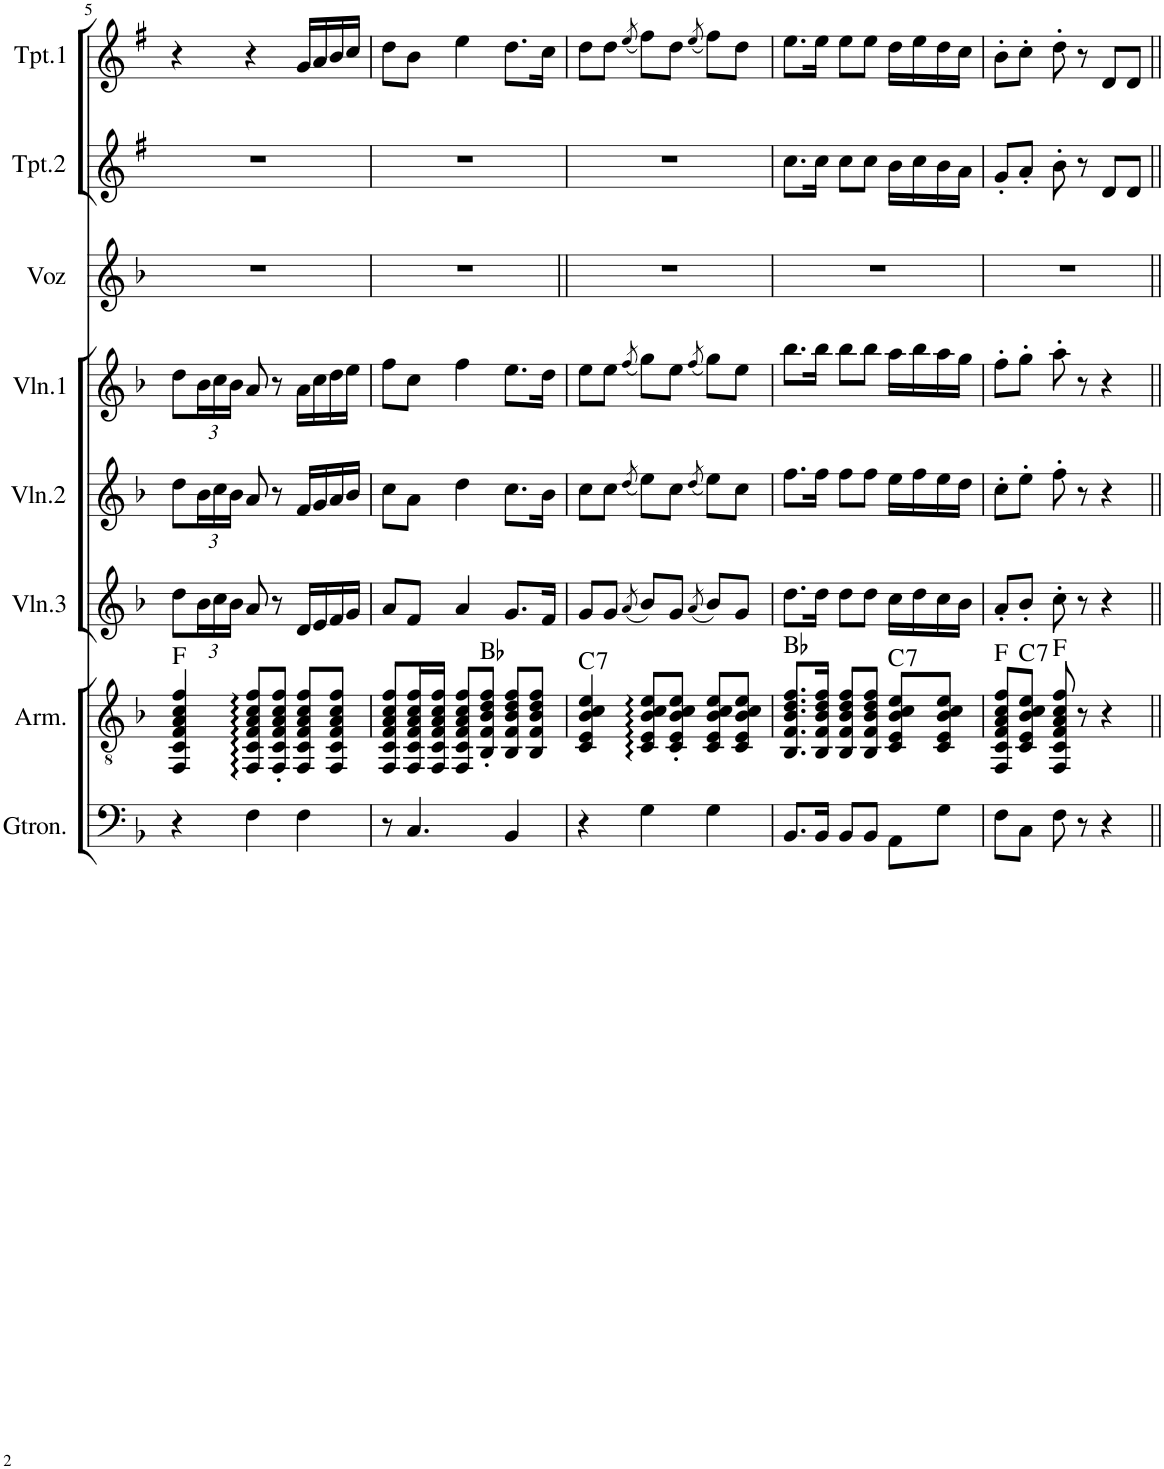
**kern	**kern	**harte	**kern	**kern	**kern	**kern	**kern	**kern
*part8	*part7	*part7	*part6	*part5	*part4	*part3	*part2	*part1
*staff8	*staff7	*	*staff6	*staff5	*staff4	*staff3	*staff2	*staff1
*I"Guitarrón	*I"Armonia	*	*I"Violin 3	*I"Violin 2	*I"Violin 1	*I"Voz	*I"Trompeta 2	*I"Trompeta 1
*	*I'Arm.	*	*I'Vln.3	*I'Vln.2	*I'Vln.1	*I'Voz	*I'Tpt.2	*I'Tpt.1
!!LO:PB:g=z
*clefF4	*clefGv2	*	*clefG2	*clefG2	*clefG2	*clefG2	*clefG2	*clefG2
*Trd7c12	*	*	*	*	*	*	*Trd1c2	*Trd1c2
*k[b-]	*k[b-]	*	*k[b-]	*k[b-]	*k[b-]	*k[b-]	*k[f#]	*k[f#]
*M3/4	*M3/4	*	*M3/4	*M3/4	*M3/4	*M3/4	*M3/4	*M3/4
=5	=5	=5	=5	=5	=5	=5	=5	=5
4r	4FF/ 4C/ 4F/ 4A/ 4c/ 4f/	F:maj	8dd\L	8dd\L	8dd\L	2.r	2.r	4r
*	*	*	*Xbrackettup	*Xbrackettup	*Xbrackettup	*	*	*
.	.	.	24b-\L	24b-\L	24b-\L	.	.	.
.	.	.	24cc\	24cc\	24cc\	.	.	.
.	.	.	24b-\JJ	24b-\JJ	24b-\JJ	.	.	.
4F\	8FF/ 8C/ 8F/ 8A/ 8c/ 8f/L	.	8a/	8a/	8a/	.	.	4r
.	8FF/' 8C/' 8F/' 8A/' 8c/' 8f/'J	.	8r	8r	8r	.	.	.
4F\	8FF/ 8C/ 8F/ 8A/ 8c/ 8f/L	.	16d/LL	16f/LL	16a\LL	.	.	16g/LL
.	.	.	16e/	16g/	16cc\	.	.	16a/
.	8FF/ 8C/ 8F/ 8A/ 8c/ 8f/J	.	16f/	16a/	16dd\	.	.	16b/
.	.	.	16g/JJ	16b-/JJ	16ee\JJ	.	.	16cc/JJ
=6	=6	=6	=6	=6	=6	=6	=6	=6
8r	8FF/ 8C/ 8F/ 8A/ 8c/ 8f/L	.	8a/L	8cc\L	8ff\L	2.r	2.r	8dd\L
4.C/	16FF/ 16C/ 16F/ 16A/ 16c/ 16f/L	.	8f/J	8a\J	8cc\J	.	.	8b\J
.	16FF/ 16C/ 16F/ 16A/ 16c/ 16f/JJ	.	.	.	.	.	.	.
.	8FF/ 8C/ 8F/ 8A/ 8c/ 8f/L	.	4a/	4dd\	4ff\	.	.	4ee\
.	8BB-/' 8F/' 8B-/' 8d/' 8f/'J	Bb:maj	.	.	.	.	.	.
4BB-/	8BB-/ 8F/ 8B-/ 8d/ 8f/L	.	8.g/L	8.cc\L	8.ee\L	.	.	8.dd\L
.	8BB-/ 8F/ 8B-/ 8d/ 8f/J	.	.	.	.	.	.	.
.	.	.	16f/Jk	16b-\Jk	16dd\Jk	.	.	16cc\Jk
=7	=7	=7	=7	=7	=7	=7	=7	=7
!	!	!LO:H:kt=7	!	!	!	!	!	!
4r	4C/ 4E/ 4B-/ 4c/ 4e/	C:7	8g/L	8cc\L	8ee\L	2.r	2.r	8dd\L
.	.	.	8g/J	8cc\J	8ee\J	.	.	8dd\J
.	.	.	(8qa/	(8qdd/	(8qff/	.	.	(8qee/
4G\	8C/ 8E/ 8B-/ 8c/ 8e/L	.	8b-/L)	8ee\L)	8gg\L)	.	.	8ff#\L)
.	8C/' 8E/' 8B-/' 8c/' 8e/'J	.	8g/J	8cc\J	8ee\J	.	.	8dd\J
.	.	.	(8qa/	(8qdd/	(8qff/	.	.	(8qee/
4G\	8C/ 8E/ 8B-/ 8c/ 8e/L	.	8b-/L)	8ee\L)	8gg\L)	.	.	8ff#\L)
.	8C/ 8E/ 8B-/ 8c/ 8e/J	.	8g/J	8cc\J	8ee\J	.	.	8dd\J
=8	=8	=8	=8	=8	=8	=8	=8	=8
8.BB-/L	8.BB-/ 8.F/ 8.B-/ 8.d/ 8.f/L	Bb:maj	8.dd\L	8.ff\L	8.bb-\L	2.r	8.cc\L	8.ee\L
16BB-/Jk	16BB-/ 16F/ 16B-/ 16d/ 16f/Jk	.	16dd\Jk	16ff\Jk	16bb-\Jk	.	16cc\Jk	16ee\Jk
8BB-/L	8BB-/ 8F/ 8B-/ 8d/ 8f/L	.	8dd\L	8ff\L	8bb-\L	.	8cc\L	8ee\L
8BB-/J	8BB-/ 8F/ 8B-/ 8d/ 8f/J	.	8dd\J	8ff\J	8bb-\J	.	8cc\J	8ee\J
!	!	!LO:H:kt=7	!	!	!	!	!	!
8AA\L	8C/ 8E/ 8B-/ 8c/ 8e/L	C:7	16cc\LL	16ee\LL	16aa\LL	.	16b\LL	16dd\LL
.	.	.	16dd\	16ff\	16bb-\	.	16cc\	16ee\
8G\J	8C/ 8E/ 8B-/ 8c/ 8e/J	.	16cc\	16ee\	16aa\	.	16b\	16dd\
.	.	.	16b-\JJ	16dd\JJ	16gg\JJ	.	16a\JJ	16cc\JJ
=9	=9	=9	=9	=9	=9	=9	=9	=9
8F\L	8FF/ 8C/ 8F/ 8A/ 8c/ 8f/L	F:maj	8a'/L	8cc'\L	8ff'\L	2.r	8g'/L	8b'\L
!	!	!LO:H:kt=7	!	!	!	!	!	!
8C\J	8C/ 8E/ 8B-/ 8c/ 8e/J	C:7	8b-'/J	8ee'\J	8gg'\J	.	8a'/J	8cc'\J
8F\	8FF/ 8C/ 8F/ 8A/ 8c/ 8f/	F:maj	8cc'\	8ff'\	8aa'\	.	8b'\	8dd'\
8r	8r	.	8r	8r	8r	.	8r	8r
4r	4r	.	4r	4r	4r	.	8d/L	8d/L
.	.	.	.	.	.	.	8d/J	8d/J
=||	=||	=||	=||	=||	=||	=||	=||	=||
*-	*-	*-	*-	*-	*-	*-	*-	*-
